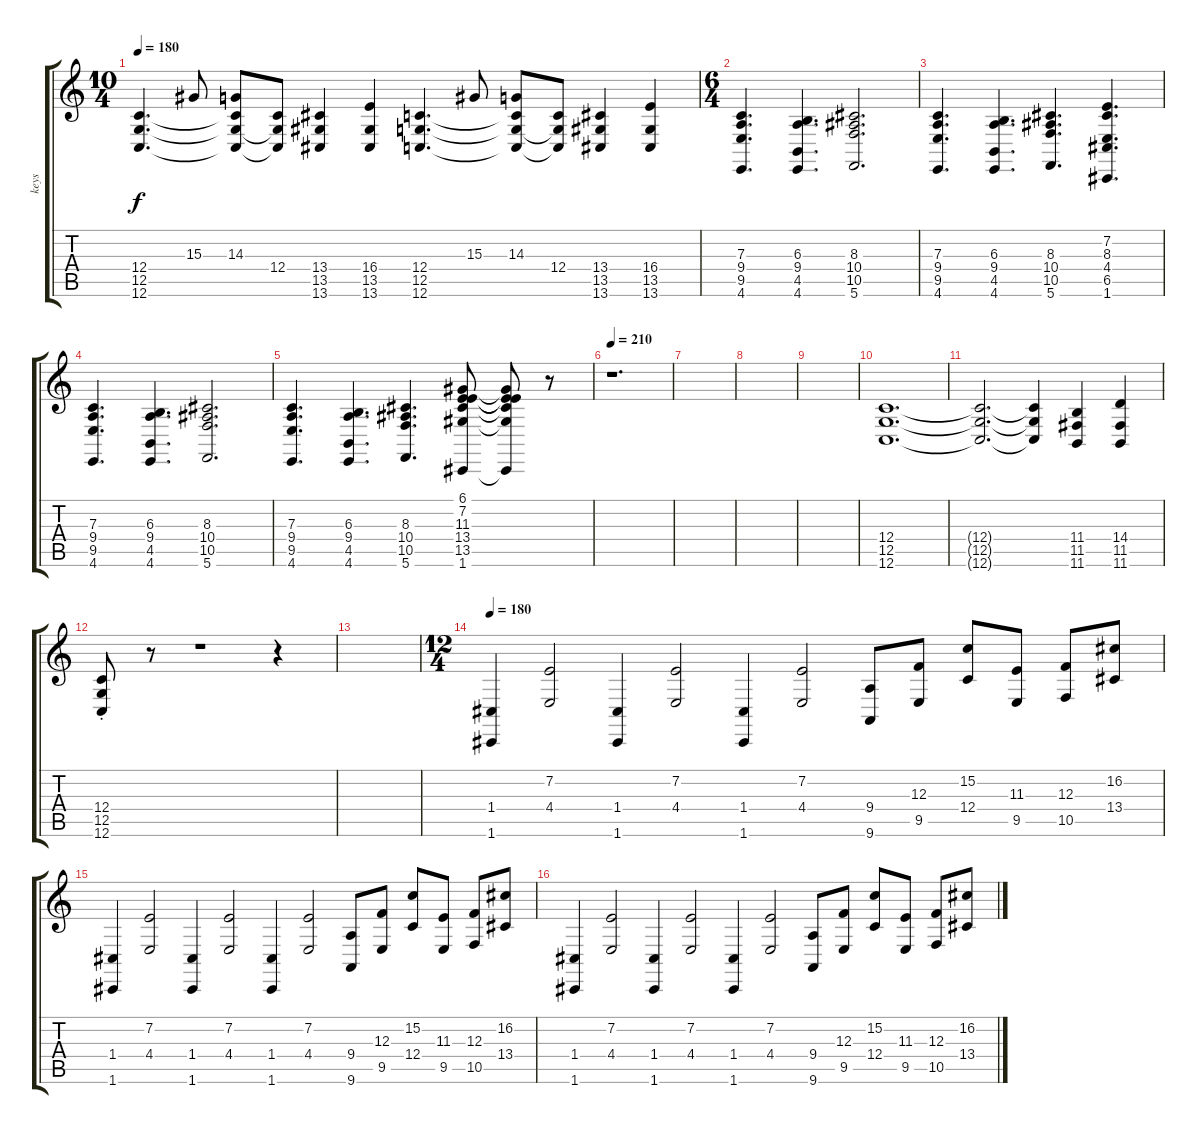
\track ("keys" "keys") {instrument drawbarorgan}
\staff {score tabs}
\tuning (D4 A3 F3 C3 G2 C2) {hide}
\ts (10 4)
\tempo 180
\clef g2
\ks c
(12.4 12.5 12.6).4{d dy f} 15.3.8 (14.3 12.4{t} 12.5{t} 12.6{t}).8 (12.4 12.5{t} 12.6{t}).8 (13.4 13.5 13.6).4 (16.4 13.5 13.6).4 (12.4 12.5 12.6).4{d} 15.3.8 (14.3 12.4{t} 12.5{t} 12.6{t}).8 (12.4 12.5{t} 12.6{t}).8 (13.4 13.5 13.6).4 (16.4 13.5 13.6).4 |
\ts (6 4)
(7.3 9.4 9.5 4.6).4{d} (6.3 9.4 4.5 4.6).4{d} (8.3 10.4 10.5 5.6).2{d} |
(7.3 9.4 9.5 4.6).4{d} (6.3 9.4 4.5 4.6).4{d} (8.3 10.4 10.5 5.6).4{d} (7.2 8.3 4.4 6.5 1.6).4{d} |
(7.3 9.4 9.5 4.6).4{d} (6.3 9.4 4.5 4.6).4{d} (8.3 10.4 10.5 5.6).2{d} |
(7.3 9.4 9.5 4.6).4{d} (6.3 9.4 4.5 4.6).4{d} (8.3 10.4 10.5 5.6).4{d} (6.1 7.2 11.3 13.4 13.5 1.6).8 (6.1{t} 7.2{t} 11.3{t} 13.4{t} 13.5{t} 1.6{t}).8 r.8 |
\tempo 210
r.1{d} |
|
|
|
(12.4 12.5 12.6).1{d} |
(12.4{t} 12.5{t} 12.6{t}).2{d} (12.4{t} 12.5{t} 12.6{t}).4 (11.4 11.5 11.6).4 (14.4 11.5 11.6).4 |
(12.4{st} 12.5{st} 12.6{st}).8 r.8 r.1 r.4 |
|
\ts (12 4)
\tempo 180
(1.4 1.6).4 (7.2 4.4).2 (1.4 1.6).4 (7.2 4.4).2 (1.4 1.6).4 (7.2 4.4).2 (9.4 9.6).8 (12.3 9.5).8 (15.2 12.4).8 (11.3 9.5).8 (12.3 10.5).8 (16.2 13.4).8 |
(1.4 1.6).4 (7.2 4.4).2 (1.4 1.6).4 (7.2 4.4).2 (1.4 1.6).4 (7.2 4.4).2 (9.4 9.6).8 (12.3 9.5).8 (15.2 12.4).8 (11.3 9.5).8 (12.3 10.5).8 (16.2 13.4).8 |
(1.4 1.6).4 (7.2 4.4).2 (1.4 1.6).4 (7.2 4.4).2 (1.4 1.6).4 (7.2 4.4).2 (9.4 9.6).8 (12.3 9.5).8 (15.2 12.4).8 (11.3 9.5).8 (12.3 10.5).8 (16.2 13.4).8
